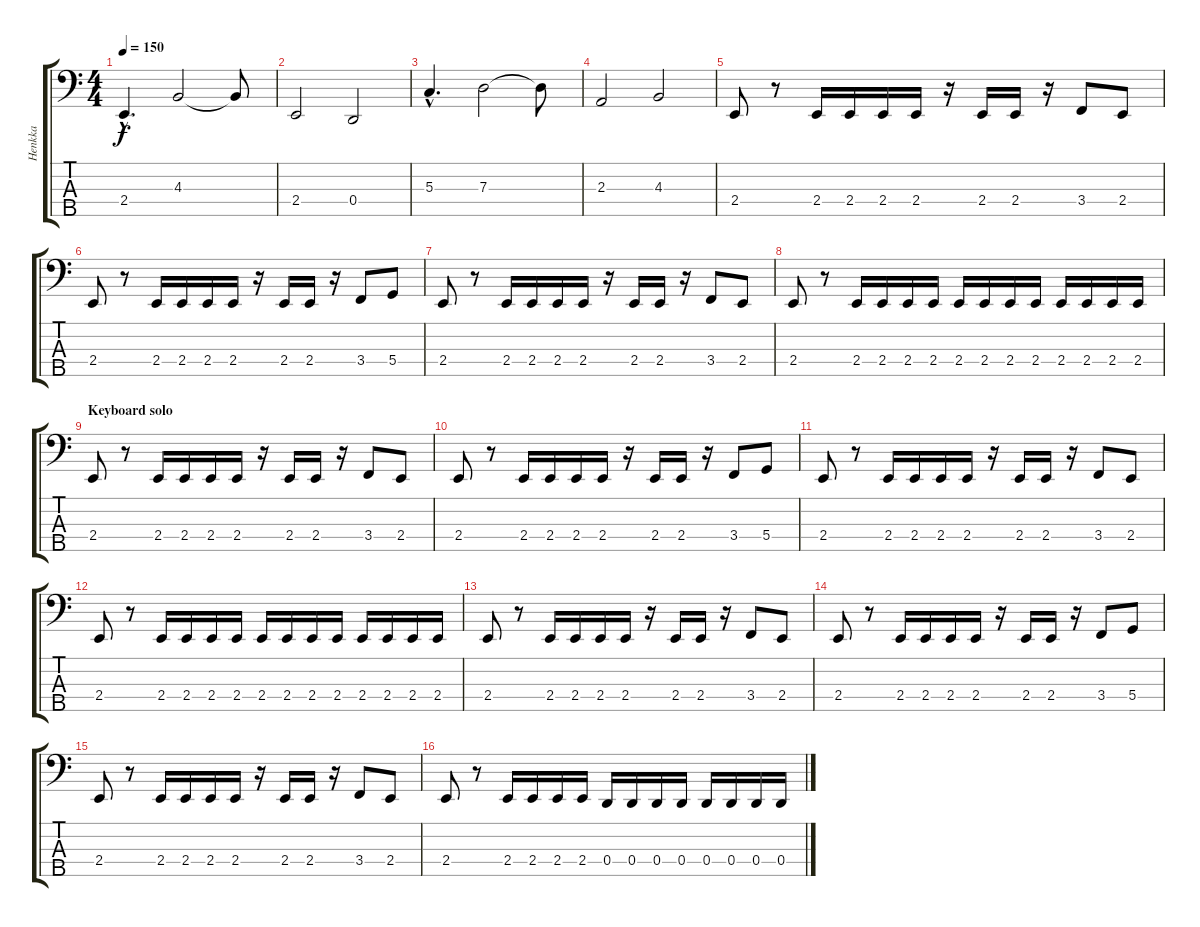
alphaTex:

\track ("Henkka" "Henkka") {instrument electricbasspick}
\staff {score tabs}
\tuning (F2 C2 G1 D1 A0) {hide}
\ts (4 4)
\tempo 150
\clef f4
\ks c
2.4{hac}.4{d dy f} 4.3.2 4.3{t}.8 |
2.4.2 0.4.2 |
5.3{hac}.4{d} 7.3.2 7.3{t}.8 |
2.3.2 4.3.2 |
2.4.8 r.8 2.4.16 2.4.16 2.4.16 2.4.16 r.16 2.4.16 2.4.16 r.16 3.4.8 2.4.8 |
2.4.8 r.8 2.4.16 2.4.16 2.4.16 2.4.16 r.16 2.4.16 2.4.16 r.16 3.4.8 5.4.8 |
2.4.8 r.8 2.4.16 2.4.16 2.4.16 2.4.16 r.16 2.4.16 2.4.16 r.16 3.4.8 2.4.8 |
2.4.8 r.8 2.4.16 2.4.16 2.4.16 2.4.16 2.4.16 2.4.16 2.4.16 2.4.16 2.4.16 2.4.16 2.4.16 2.4.16 |
\section ("" "Keyboard solo")
2.4.8 r.8 2.4.16 2.4.16 2.4.16 2.4.16 r.16 2.4.16 2.4.16 r.16 3.4.8 2.4.8 |
2.4.8 r.8 2.4.16 2.4.16 2.4.16 2.4.16 r.16 2.4.16 2.4.16 r.16 3.4.8 5.4.8 |
2.4.8 r.8 2.4.16 2.4.16 2.4.16 2.4.16 r.16 2.4.16 2.4.16 r.16 3.4.8 2.4.8 |
2.4.8 r.8 2.4.16 2.4.16 2.4.16 2.4.16 2.4.16 2.4.16 2.4.16 2.4.16 2.4.16 2.4.16 2.4.16 2.4.16 |
2.4.8 r.8 2.4.16 2.4.16 2.4.16 2.4.16 r.16 2.4.16 2.4.16 r.16 3.4.8 2.4.8 |
2.4.8 r.8 2.4.16 2.4.16 2.4.16 2.4.16 r.16 2.4.16 2.4.16 r.16 3.4.8 5.4.8 |
2.4.8 r.8 2.4.16 2.4.16 2.4.16 2.4.16 r.16 2.4.16 2.4.16 r.16 3.4.8 2.4.8 |
2.4.8 r.8 2.4.16 2.4.16 2.4.16 2.4.16 0.4.16 0.4.16 0.4.16 0.4.16 0.4.16 0.4.16 0.4.16 0.4.16
